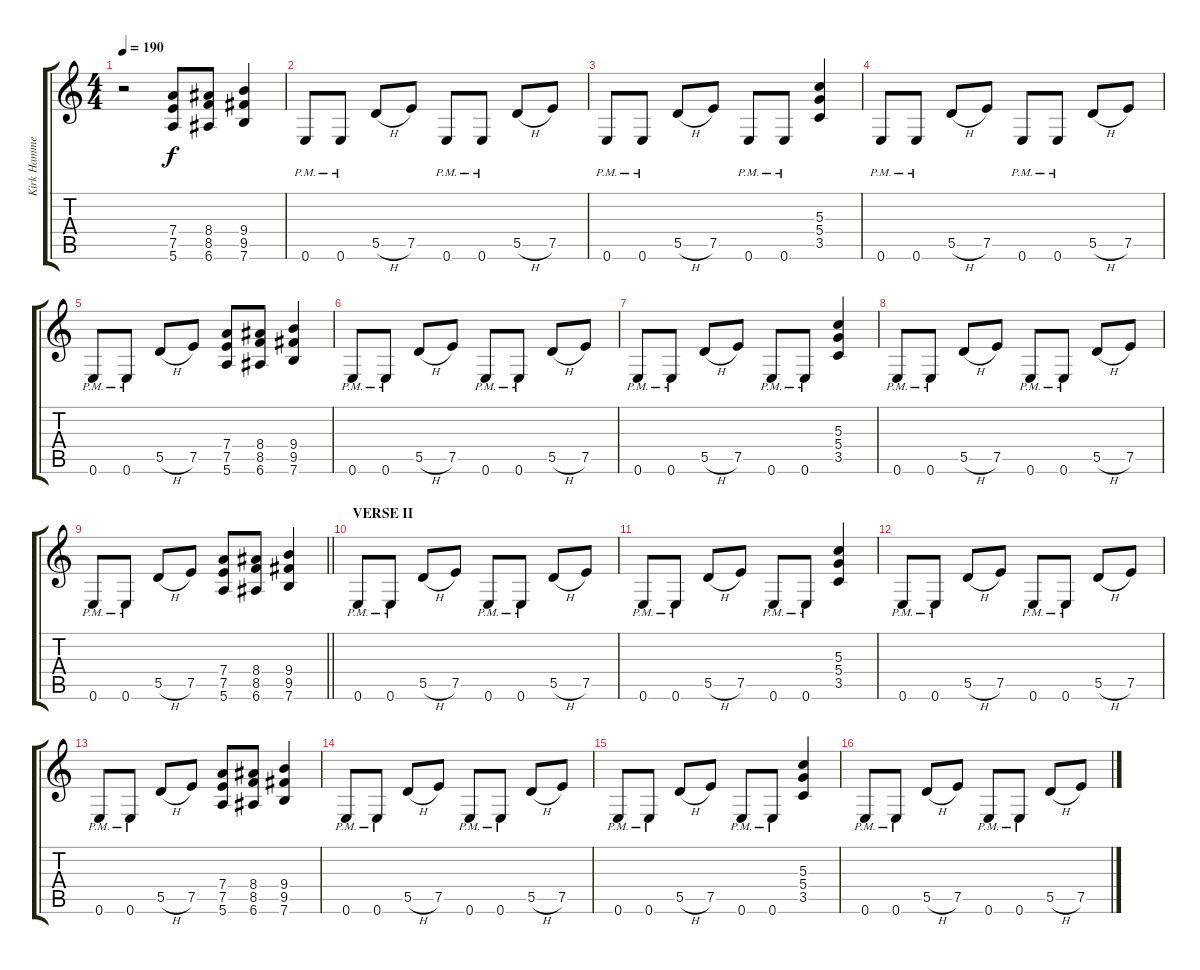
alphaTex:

\track ("Kirk Hammett - lead and rhythm guitar" "Kirk Hamme") {instrument distortionguitar}
\staff {score tabs}
\tuning (E4 B3 G3 D3 A2 E2) {hide}
\ts (4 4)
\tempo 190
\clef g2
\ks c
r.2{dy f} (7.4 7.5 5.6).8 (8.4 8.5 6.6).8 (9.4 9.5 7.6).4 |
0.6{pm}.8 0.6{pm}.8 5.5{h}.8 7.5.8 0.6{pm}.8 0.6{pm}.8 5.5{h}.8 7.5.8 |
0.6{pm}.8 0.6{pm}.8 5.5{h}.8 7.5.8 0.6{pm}.8 0.6{pm}.8 (5.3 5.4 3.5).4 |
0.6{pm}.8 0.6{pm}.8 5.5{h}.8 7.5.8 0.6{pm}.8 0.6{pm}.8 5.5{h}.8 7.5.8 |
0.6{pm}.8 0.6{pm}.8 5.5{h}.8 7.5.8 (7.4 7.5 5.6).8 (8.4 8.5 6.6).8 (9.4 9.5 7.6).4 |
0.6{pm}.8 0.6{pm}.8 5.5{h}.8 7.5.8 0.6{pm}.8 0.6{pm}.8 5.5{h}.8 7.5.8 |
0.6{pm}.8 0.6{pm}.8 5.5{h}.8 7.5.8 0.6{pm}.8 0.6{pm}.8 (5.3 5.4 3.5).4 |
0.6{pm}.8 0.6{pm}.8 5.5{h}.8 7.5.8 0.6{pm}.8 0.6{pm}.8 5.5{h}.8 7.5.8 |
\barLineRight lightlight
0.6{pm}.8 0.6{pm}.8 5.5{h}.8 7.5.8 (7.4 7.5 5.6).8 (8.4 8.5 6.6).8 (9.4 9.5 7.6).4 |
\section ("" "VERSE II")
0.6{pm}.8 0.6{pm}.8 5.5{h}.8 7.5.8 0.6{pm}.8 0.6{pm}.8 5.5{h}.8 7.5.8 |
0.6{pm}.8 0.6{pm}.8 5.5{h}.8 7.5.8 0.6{pm}.8 0.6{pm}.8 (5.3 5.4 3.5).4 |
0.6{pm}.8 0.6{pm}.8 5.5{h}.8 7.5.8 0.6{pm}.8 0.6{pm}.8 5.5{h}.8 7.5.8 |
0.6{pm}.8 0.6{pm}.8 5.5{h}.8 7.5.8 (7.4 7.5 5.6).8 (8.4 8.5 6.6).8 (9.4 9.5 7.6).4 |
0.6{pm}.8 0.6{pm}.8 5.5{h}.8 7.5.8 0.6{pm}.8 0.6{pm}.8 5.5{h}.8 7.5.8 |
0.6{pm}.8 0.6{pm}.8 5.5{h}.8 7.5.8 0.6{pm}.8 0.6{pm}.8 (5.3 5.4 3.5).4 |
0.6{pm}.8 0.6{pm}.8 5.5{h}.8 7.5.8 0.6{pm}.8 0.6{pm}.8 5.5{h}.8 7.5.8
